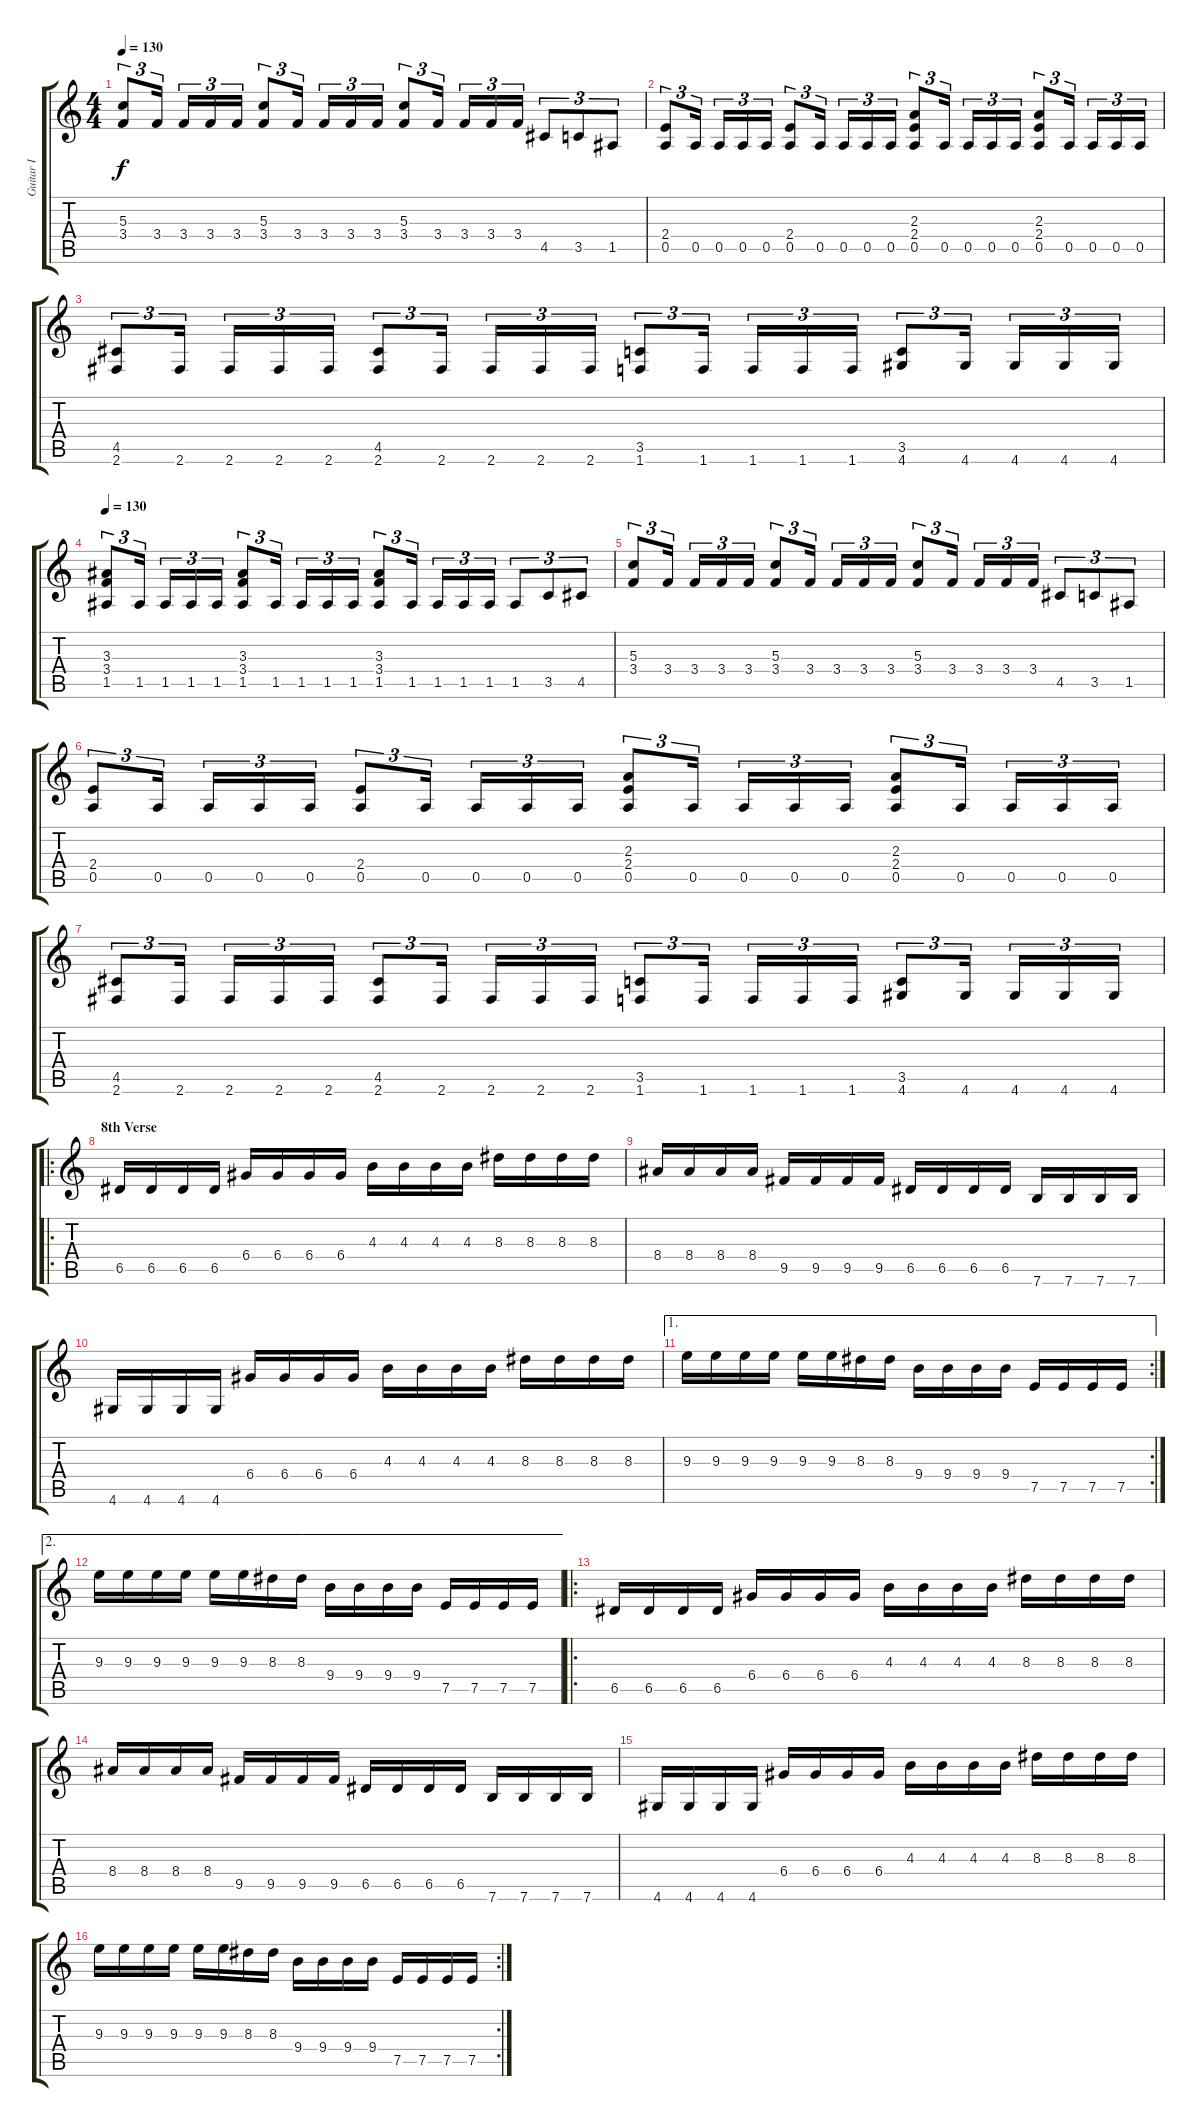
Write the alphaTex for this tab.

\track ("Guitar I" "Guitar I") {instrument distortionguitar}
\staff {score tabs}
\tuning (E4 B3 G3 D3 A2 E2) {hide}
\ts (4 4)
\tempo 130
\clef g2
\ks c
(5.3 3.4).8{tu (3 2) dy f} 3.4.16{tu (3 2)} 3.4.16{tu (3 2)} 3.4.16{tu (3 2)} 3.4.16{tu (3 2)} (5.3 3.4).8{tu (3 2)} 3.4.16{tu (3 2)} 3.4.16{tu (3 2)} 3.4.16{tu (3 2)} 3.4.16{tu (3 2)} (5.3 3.4).8{tu (3 2)} 3.4.16{tu (3 2)} 3.4.16{tu (3 2)} 3.4.16{tu (3 2)} 3.4.16{tu (3 2)} 4.5.8{tu (3 2)} 3.5.8{tu (3 2)} 1.5.8{tu (3 2)} |
(2.4 0.5).8{tu (3 2)} 0.5.16{tu (3 2)} 0.5.16{tu (3 2)} 0.5.16{tu (3 2)} 0.5.16{tu (3 2)} (2.4 0.5).8{tu (3 2)} 0.5.16{tu (3 2)} 0.5.16{tu (3 2)} 0.5.16{tu (3 2)} 0.5.16{tu (3 2)} (2.3 2.4 0.5).8{tu (3 2)} 0.5.16{tu (3 2)} 0.5.16{tu (3 2)} 0.5.16{tu (3 2)} 0.5.16{tu (3 2)} (2.3 2.4 0.5).8{tu (3 2)} 0.5.16{tu (3 2)} 0.5.16{tu (3 2)} 0.5.16{tu (3 2)} 0.5.16{tu (3 2)} |
(4.5 2.6).8{tu (3 2)} 2.6.16{tu (3 2)} 2.6.16{tu (3 2)} 2.6.16{tu (3 2)} 2.6.16{tu (3 2)} (4.5 2.6).8{tu (3 2)} 2.6.16{tu (3 2)} 2.6.16{tu (3 2)} 2.6.16{tu (3 2)} 2.6.16{tu (3 2)} (3.5 1.6).8{tu (3 2)} 1.6.16{tu (3 2)} 1.6.16{tu (3 2)} 1.6.16{tu (3 2)} 1.6.16{tu (3 2)} (3.5 4.6).8{tu (3 2)} 4.6.16{tu (3 2)} 4.6.16{tu (3 2)} 4.6.16{tu (3 2)} 4.6.16{tu (3 2)} |
\tempo 130
(3.3 3.4 1.5).8{tu (3 2)} 1.5.16{tu (3 2)} 1.5.16{tu (3 2)} 1.5.16{tu (3 2)} 1.5.16{tu (3 2)} (3.3 3.4 1.5).8{tu (3 2)} 1.5.16{tu (3 2)} 1.5.16{tu (3 2)} 1.5.16{tu (3 2)} 1.5.16{tu (3 2)} (3.3 3.4 1.5).8{tu (3 2)} 1.5.16{tu (3 2)} 1.5.16{tu (3 2)} 1.5.16{tu (3 2)} 1.5.16{tu (3 2)} 1.5.8{tu (3 2)} 3.5.8{tu (3 2)} 4.5.8{tu (3 2)} |
(5.3 3.4).8{tu (3 2)} 3.4.16{tu (3 2)} 3.4.16{tu (3 2)} 3.4.16{tu (3 2)} 3.4.16{tu (3 2)} (5.3 3.4).8{tu (3 2)} 3.4.16{tu (3 2)} 3.4.16{tu (3 2)} 3.4.16{tu (3 2)} 3.4.16{tu (3 2)} (5.3 3.4).8{tu (3 2)} 3.4.16{tu (3 2)} 3.4.16{tu (3 2)} 3.4.16{tu (3 2)} 3.4.16{tu (3 2)} 4.5.8{tu (3 2)} 3.5.8{tu (3 2)} 1.5.8{tu (3 2)} |
(2.4 0.5).8{tu (3 2)} 0.5.16{tu (3 2)} 0.5.16{tu (3 2)} 0.5.16{tu (3 2)} 0.5.16{tu (3 2)} (2.4 0.5).8{tu (3 2)} 0.5.16{tu (3 2)} 0.5.16{tu (3 2)} 0.5.16{tu (3 2)} 0.5.16{tu (3 2)} (2.3 2.4 0.5).8{tu (3 2)} 0.5.16{tu (3 2)} 0.5.16{tu (3 2)} 0.5.16{tu (3 2)} 0.5.16{tu (3 2)} (2.3 2.4 0.5).8{tu (3 2)} 0.5.16{tu (3 2)} 0.5.16{tu (3 2)} 0.5.16{tu (3 2)} 0.5.16{tu (3 2)} |
(4.5 2.6).8{tu (3 2)} 2.6.16{tu (3 2)} 2.6.16{tu (3 2)} 2.6.16{tu (3 2)} 2.6.16{tu (3 2)} (4.5 2.6).8{tu (3 2)} 2.6.16{tu (3 2)} 2.6.16{tu (3 2)} 2.6.16{tu (3 2)} 2.6.16{tu (3 2)} (3.5 1.6).8{tu (3 2)} 1.6.16{tu (3 2)} 1.6.16{tu (3 2)} 1.6.16{tu (3 2)} 1.6.16{tu (3 2)} (3.5 4.6).8{tu (3 2)} 4.6.16{tu (3 2)} 4.6.16{tu (3 2)} 4.6.16{tu (3 2)} 4.6.16{tu (3 2)} |
\ro
\section ("" "8th Verse")
6.5.16 6.5.16 6.5.16 6.5.16 6.4.16 6.4.16 6.4.16 6.4.16 4.3.16 4.3.16 4.3.16 4.3.16 8.3.16 8.3.16 8.3.16 8.3.16 |
8.4.16 8.4.16 8.4.16 8.4.16 9.5.16 9.5.16 9.5.16 9.5.16 6.5.16 6.5.16 6.5.16 6.5.16 7.6.16 7.6.16 7.6.16 7.6.16 |
4.6.16 4.6.16 4.6.16 4.6.16 6.4.16 6.4.16 6.4.16 6.4.16 4.3.16 4.3.16 4.3.16 4.3.16 8.3.16 8.3.16 8.3.16 8.3.16 |
\ae 1
\rc 2
9.3.16 9.3.16 9.3.16 9.3.16 9.3.16 9.3.16 8.3.16 8.3.16 9.4.16 9.4.16 9.4.16 9.4.16 7.5.16 7.5.16 7.5.16 7.5.16 |
\ae 2
9.3.16 9.3.16 9.3.16 9.3.16 9.3.16 9.3.16 8.3.16 8.3.16 9.4.16 9.4.16 9.4.16 9.4.16 7.5.16 7.5.16 7.5.16 7.5.16 |
\ro
6.5.16 6.5.16 6.5.16 6.5.16 6.4.16 6.4.16 6.4.16 6.4.16 4.3.16 4.3.16 4.3.16 4.3.16 8.3.16 8.3.16 8.3.16 8.3.16 |
8.4.16 8.4.16 8.4.16 8.4.16 9.5.16 9.5.16 9.5.16 9.5.16 6.5.16 6.5.16 6.5.16 6.5.16 7.6.16 7.6.16 7.6.16 7.6.16 |
4.6.16 4.6.16 4.6.16 4.6.16 6.4.16 6.4.16 6.4.16 6.4.16 4.3.16 4.3.16 4.3.16 4.3.16 8.3.16 8.3.16 8.3.16 8.3.16 |
\rc 2
9.3.16 9.3.16 9.3.16 9.3.16 9.3.16 9.3.16 8.3.16 8.3.16 9.4.16 9.4.16 9.4.16 9.4.16 7.5.16 7.5.16 7.5.16 7.5.16
